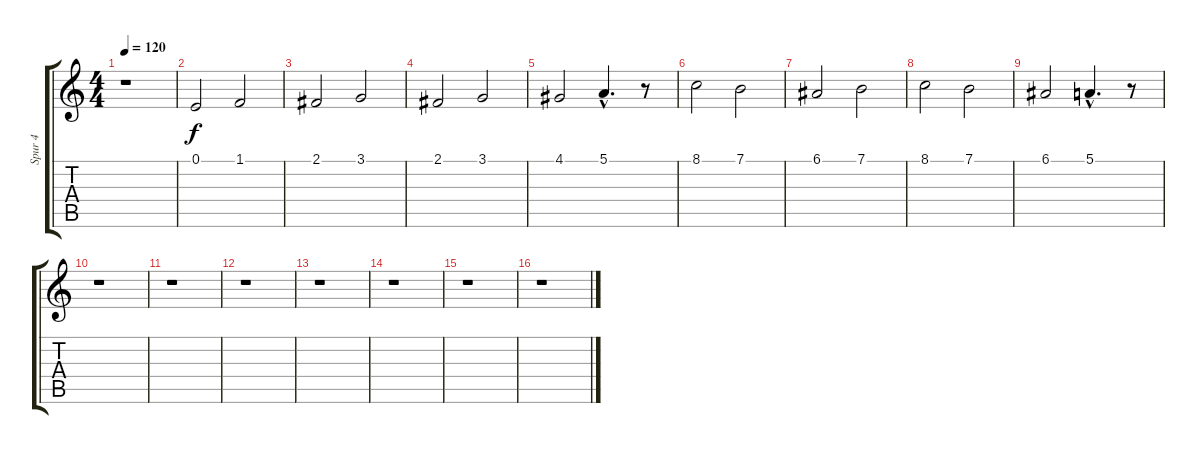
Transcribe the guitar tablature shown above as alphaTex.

\track ("Spur 4" "Spur 4") {instrument vibraphone}
\staff {score tabs}
\tuning (E4 B3 G3 D3 A2 E2) {hide}
\ts (4 4)
\tempo 120
\clef g2
\ks c
r.1{dy f instrument vibraphone} |
0.1.2 1.1.2 |
2.1.2 3.1.2 |
2.1.2 3.1.2 |
4.1.2 5.1{hac}.4{d} r.8 |
8.1.2 7.1.2 |
6.1.2 7.1.2 |
8.1.2 7.1.2 |
6.1.2 5.1{hac}.4{d} r.8 |
r.1 |
r.1 |
r.1 |
r.1 |
r.1 |
r.1 |
r.1
